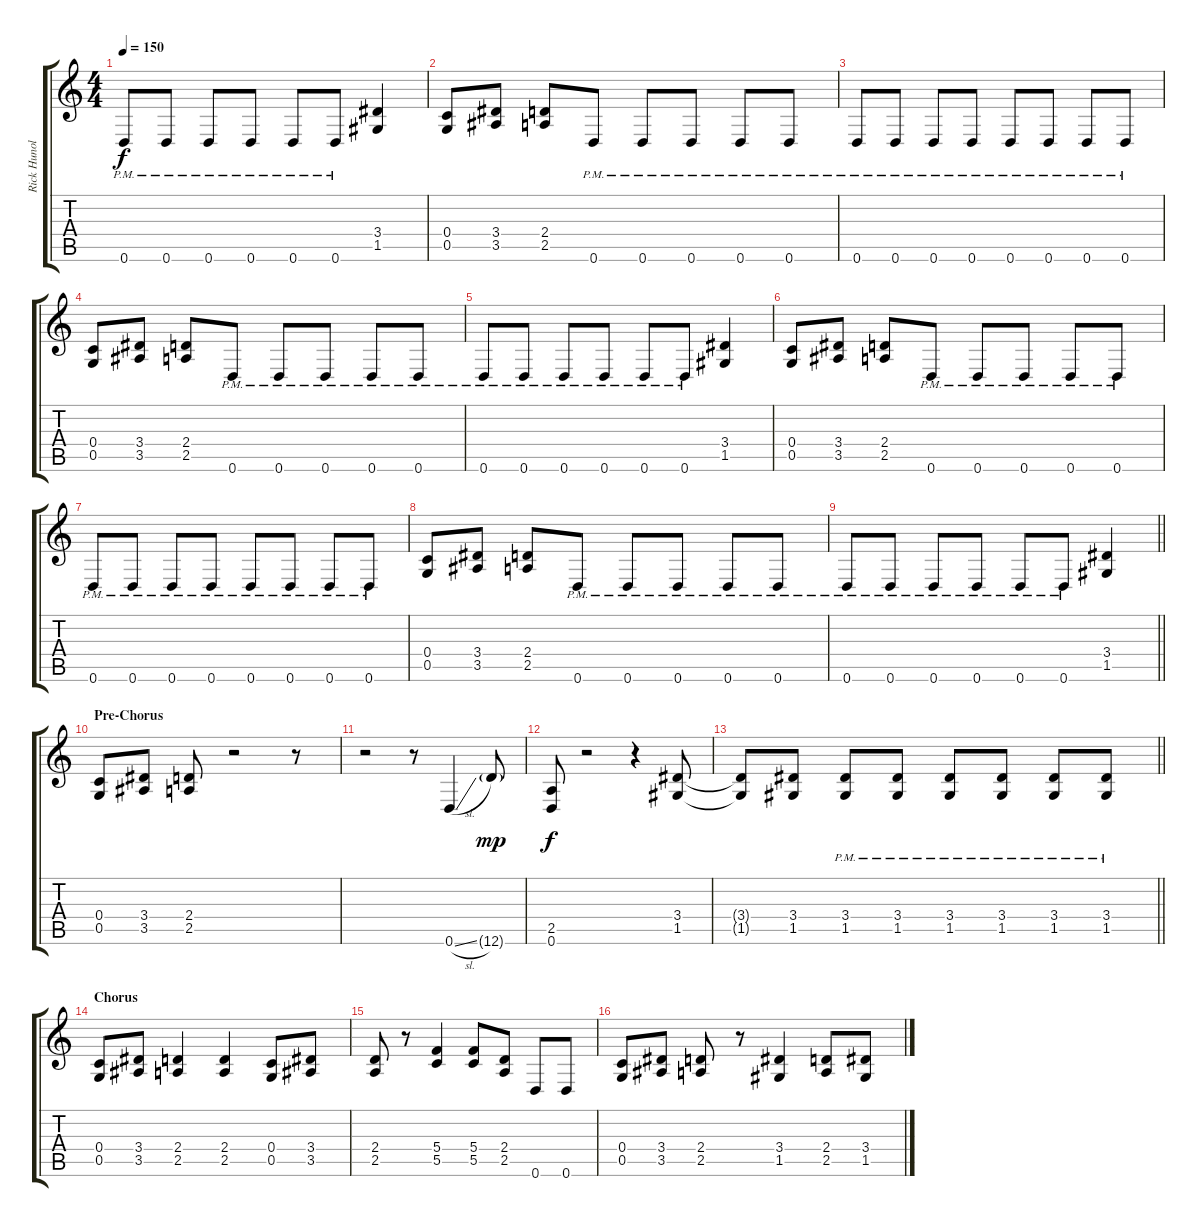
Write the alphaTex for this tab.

\track ("Rick Hunolt" "Rick Hunol") {instrument distortionguitar}
\staff {score tabs}
\tuning (D4 A3 F3 C3 G2 D2) {hide}
\ts (4 4)
\tempo 150
\clef g2
\ks c
0.6{pm}.8{dy f} 0.6{pm}.8 0.6{pm}.8 0.6{pm}.8 0.6{pm}.8 0.6{pm}.8 (3.4 1.5).4 |
(0.4 0.5).8 (3.4 3.5).8 (2.4 2.5).8 0.6{pm}.8 0.6{pm}.8 0.6{pm}.8 0.6{pm}.8 0.6{pm}.8 |
0.6{pm}.8 0.6{pm}.8 0.6{pm}.8 0.6{pm}.8 0.6{pm}.8 0.6{pm}.8 0.6{pm}.8 0.6{pm}.8 |
(0.4 0.5).8 (3.4 3.5).8 (2.4 2.5).8 0.6{pm}.8 0.6{pm}.8 0.6{pm}.8 0.6{pm}.8 0.6{pm}.8 |
0.6{pm}.8 0.6{pm}.8 0.6{pm}.8 0.6{pm}.8 0.6{pm}.8 0.6{pm}.8 (3.4 1.5).4 |
(0.4 0.5).8 (3.4 3.5).8 (2.4 2.5).8 0.6{pm}.8 0.6{pm}.8 0.6{pm}.8 0.6{pm}.8 0.6{pm}.8 |
0.6{pm}.8 0.6{pm}.8 0.6{pm}.8 0.6{pm}.8 0.6{pm}.8 0.6{pm}.8 0.6{pm}.8 0.6{pm}.8 |
(0.4 0.5).8 (3.4 3.5).8 (2.4 2.5).8 0.6{pm}.8 0.6{pm}.8 0.6{pm}.8 0.6{pm}.8 0.6{pm}.8 |
\barLineRight lightlight
0.6{pm}.8 0.6{pm}.8 0.6{pm}.8 0.6{pm}.8 0.6{pm}.8 0.6{pm}.8 (3.4 1.5).4 |
\section ("" "Pre-Chorus")
(0.4 0.5).8 (3.4 3.5).8 (2.4 2.5).8 r.2 r.8 |
r.2 r.8 0.6{sl}.4 12.6{g}.8{dy mp} |
(2.5 0.6).8{dy f} r.2 r.4 (3.4 1.5).8 |
\barLineRight lightlight
(3.4{t} 1.5{t}).8 (3.4 1.5).8 (3.4{pm} 1.5{pm}).8 (3.4{pm} 1.5{pm}).8 (3.4{pm} 1.5{pm}).8 (3.4{pm} 1.5{pm}).8 (3.4{pm} 1.5{pm}).8 (3.4{pm} 1.5{pm}).8 |
\section ("" "Chorus")
(0.4 0.5).8 (3.4 3.5).8 (2.4 2.5).4 (2.4 2.5).4 (0.4 0.5).8 (3.4 3.5).8 |
(2.4 2.5).8 r.8 (5.4 5.5).4 (5.4 5.5).8 (2.4 2.5).8 0.6.8 0.6.8 |
(0.4 0.5).8 (3.4 3.5).8 (2.4 2.5).8 r.8 (3.4 1.5).4 (2.4 2.5).8 (3.4 1.5).8
